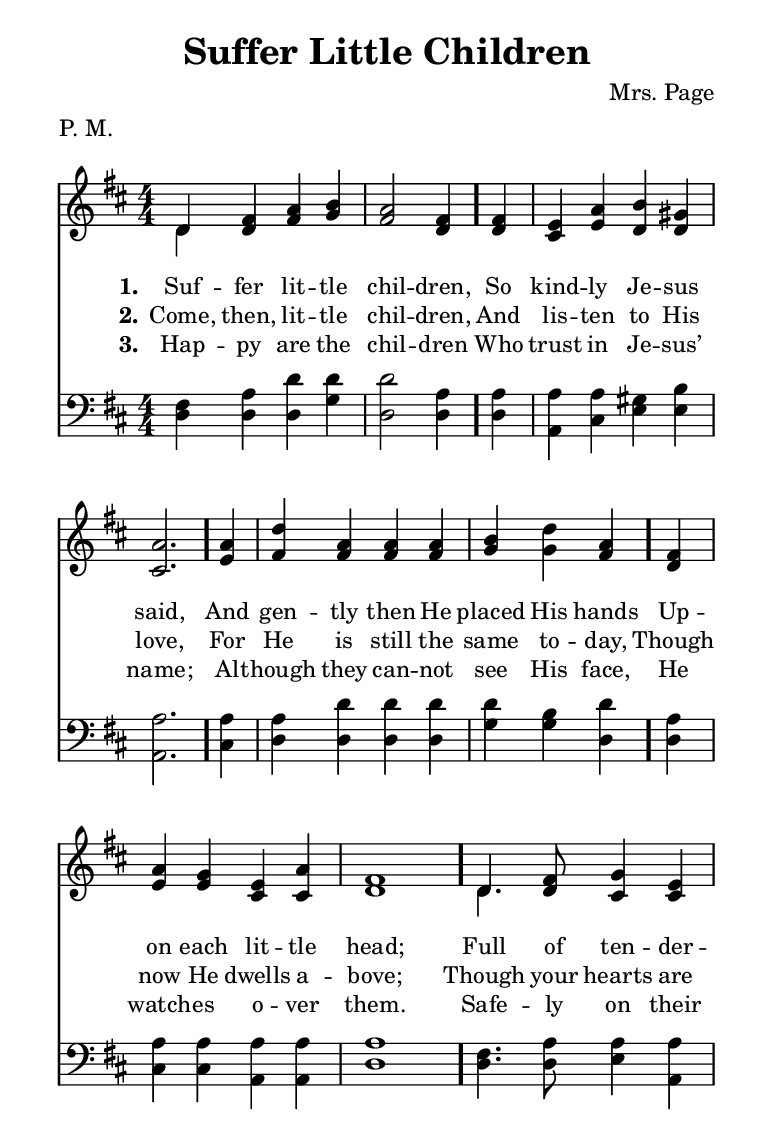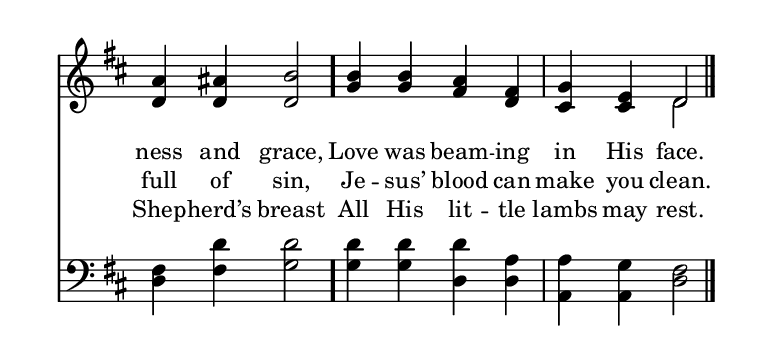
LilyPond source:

\include "common/global.ily"
\paper {
  \include "common/paper.ily"
  ragged-bottom = ##t
  ragged-last-bottom = ##t
  systems-per-page = ##f
}

\header{
  %children
  hymnnumber = "325"
  title = "Suffer Little Children"
  tunename = ""
  meter = "P. M."
  poet = ""
  composer = "Mrs. Page"
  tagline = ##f
}

% for fermata in MIDI
ta = { \tempo 4=96 }
tb = { \tempo 4=48 }

patternAA = { c4 c4 c4 c4 | c2 c4 }
patternBA = { c4 | c4 c4 c4 c4 | c2. }
patternCA = { c4 | c4 c4 c4 c4 | c4 c4 c4 }
patternDA = { c4 | c4 c4 c4 c4 | c1 }
patternEA = { c4. c8 c4 c4 | c4 c4 c2 }
patternFA = { c4 c4 c4 c4 | c4 c4 c2 }

global = {
  \include "common/overrides.ily"
  \override Staff.TimeSignature.style = #'numbered
  \time 4/4
  \override Score.MetronomeMark.transparent = ##t % hide all fermata changes too
  \ta
  \key d \major
  \autoBeamOff
}

notesSoprano = {
\global
\relative c' {

  \changePitch \patternAA { d fis a b | a fis }
  \changePitch \patternBA { fis | e a b gis | a } \eogbreak
  \changePitch \patternCA { a | d a a a | b d a }
  \changePitch \patternDA { fis | a g e a | fis } \eogbreak
  \changePitch \patternEA { d fis g e | a ais b }
  \changePitch \patternFA { b b a fis | g e d }

  \bar "|."

}
}

notesAlto = {
\global
\relative e' {

  \changePitch \patternAA { d d fis g | fis d }
  \changePitch \patternBA { d | cis e d d | cis }
  \changePitch \patternCA { e | fis fis fis fis | g g fis }
  \changePitch \patternDA { d | e e cis cis | d }
  \changePitch \patternEA { d d cis cis | d d d }
  \changePitch \patternFA { g g fis d | cis cis d }

}
}

notesTenor = {
\global
\relative a {

  \changePitch \patternAA { fis a d d | d a }
  \changePitch \patternBA { a | a a gis b | a }
  \changePitch \patternCA { a | a d d d | d b d }
  \changePitch \patternDA { a | a a a a | a }
  \changePitch \patternEA { fis a a a | fis d' d }
  \changePitch \patternFA { d d d a | a g fis }

}
}

notesBass = {
\global
\relative f {

  \changePitch \patternAA { d d d g | d d }
  \changePitch \patternBA { d | a cis e e | a, }
  \changePitch \patternCA { cis | d d d d | g g d }
  \changePitch \patternDA { d | cis cis a a | d }
  \changePitch \patternEA { d d e a, | d fis g }
  \changePitch \patternFA { g g d d | a a d }

}
}

wordsA = \lyricmode {
\set stanza = "1."

Suf -- fer lit -- tle chil -- dren, \bar "."
So kind -- ly Je -- sus said, \bar "."
And gen -- tly then He placed His hands \bar "."
Up -- on each lit -- tle head; \bar "."
Full of ten -- der -- ness and grace, \bar "."
Love was beam -- ing in His face. \bar "."

}

wordsB = \lyricmode {
\set stanza = "2."

Come, then, lit -- tle chil -- dren,
And lis -- ten to His love,
For He is still the same to -- day,
Though now He dwells a -- bove;
Though your hearts are full of sin,
Je -- sus’ blood can make you clean.

}

wordsC = \lyricmode {
\set stanza = "3."

Hap -- py are the chil -- dren
Who trust in Je -- sus’ name;
Al -- though they can -- not see His face,
He watch -- es o -- ver them.
Safe -- ly on their Shep -- herd’s breast
All His lit -- tle lambs may rest.

}

\score {
  \context ChoirStaff <<
    \context Staff = upper <<
      \set Staff.autoBeaming = ##f
      \set ChoirStaff.systemStartDelimiter = #'SystemStartBar
      \set ChoirStaff.printPartCombineTexts = ##f
      \partcombine #'(2 . 11) \notesSoprano \notesAlto
      \context NullVoice = sopranos { \voiceOne << \notesSoprano >> }
      \context Lyrics = one   \lyricsto sopranos \wordsA
      \context Lyrics = two   \lyricsto sopranos \wordsB
      \context Lyrics = three \lyricsto sopranos \wordsC
    >>
    \context Staff = men <<
      \set Staff.autoBeaming = ##f
      \clef bass
      \set ChoirStaff.printPartCombineTexts = ##f
      \partcombine #'(2 . 11) \notesTenor \notesBass
    >>
  >>
  \layout {
    \include "common/layout.ily"
  }
  #(cond ((ly:get-option 'eog-midi-permitted) #{ \midi{
    \include "common/midi.ily"
  } #}))
}

\version "2.19.49"  % necessary for upgrading to future LilyPond versions.

% vi:set et ts=2 sw=2 ai nocindent syntax=lilypond:
